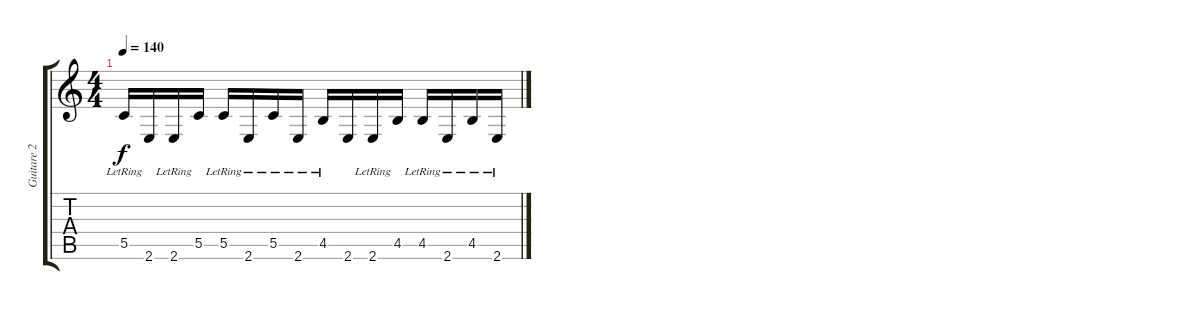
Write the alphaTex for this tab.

\track ("Guitare 2" "Guitare 2") {instrument distortionguitar}
\staff {score tabs}
\tuning (D4 A3 F3 C3 G2 D2) {hide}
\ts (4 4)
\tempo 140
\clef g2
\ks c
5.5{lr}.16{dy f} 2.6.16 2.6{lr}.16 5.5.16 5.5{lr}.16 2.6{lr}.16 5.5{lr}.16 2.6{lr}.16 4.5{lr}.16 2.6.16 2.6{lr}.16 4.5.16 4.5{lr}.16 2.6{lr}.16 4.5{lr}.16 2.6{lr}.16
